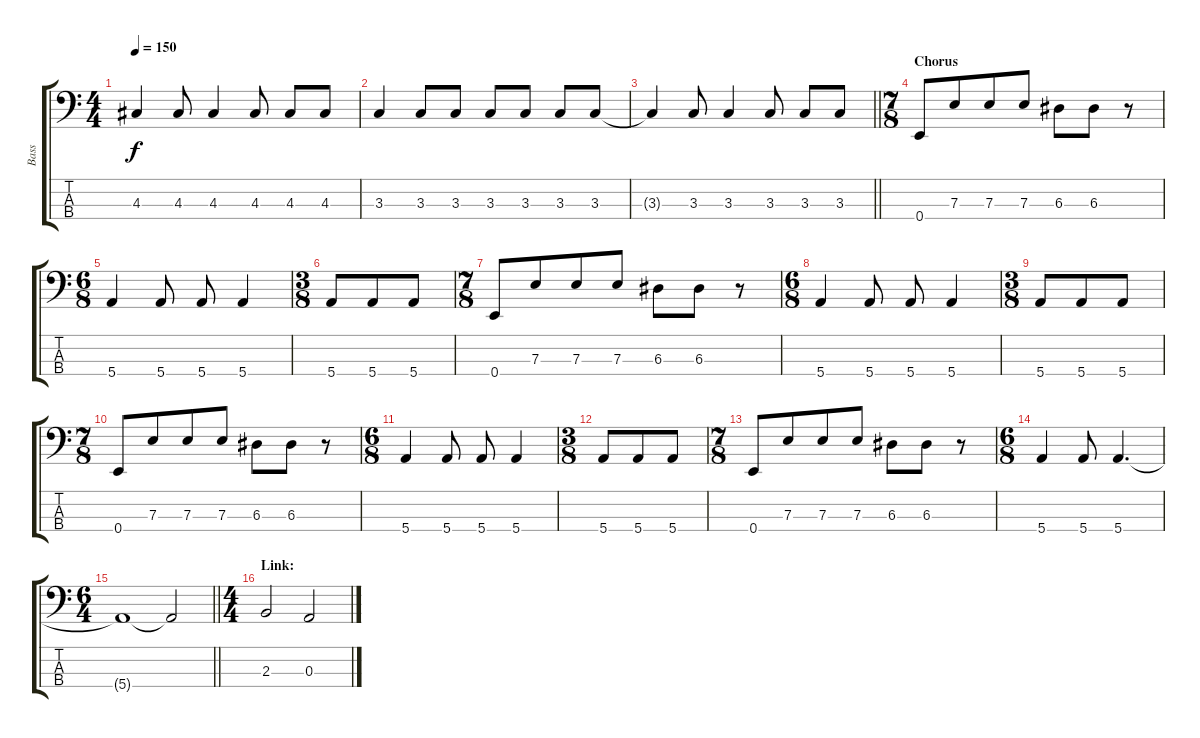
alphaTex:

\track ("Bass" "Bass") {instrument electricbassfinger}
\staff {score tabs}
\tuning (G2 D2 A1 E1) {hide}
\ts (4 4)
\tempo 150
\clef f4
\ks c
4.3{t}.4{dy f} 4.3.8 4.3.4 4.3.8 4.3.8 4.3.8 |
3.3.4 3.3.8 3.3.8 3.3.8 3.3.8 3.3.8 3.3.8 |
\barLineRight lightlight
3.3{t}.4 3.3.8 3.3.4 3.3.8 3.3.8 3.3.8 |
\ts (7 8)
\section ("" "Chorus")
0.4.8 7.3.8 7.3.8 7.3.8 6.3.8 6.3.8 r.8 |
\ts (6 8)
5.4.4 5.4.8 5.4.8 5.4.4 |
\ts (3 8)
5.4.8 5.4.8 5.4.8 |
\ts (7 8)
0.4.8 7.3.8 7.3.8 7.3.8 6.3.8 6.3.8 r.8 |
\ts (6 8)
5.4.4 5.4.8 5.4.8 5.4.4 |
\ts (3 8)
5.4.8 5.4.8 5.4.8 |
\ts (7 8)
0.4.8 7.3.8 7.3.8 7.3.8 6.3.8 6.3.8 r.8 |
\ts (6 8)
5.4.4 5.4.8 5.4.8 5.4.4 |
\ts (3 8)
5.4.8 5.4.8 5.4.8 |
\ts (7 8)
0.4.8 7.3.8 7.3.8 7.3.8 6.3.8 6.3.8 r.8 |
\ts (6 8)
5.4.4 5.4.8 5.4.4{d} |
\ts (6 4)
\barLineRight lightlight
5.4{t}.1 5.4{t}.2 |
\ts (4 4)
\section ("" "Link:")
2.3.2 0.3.2
